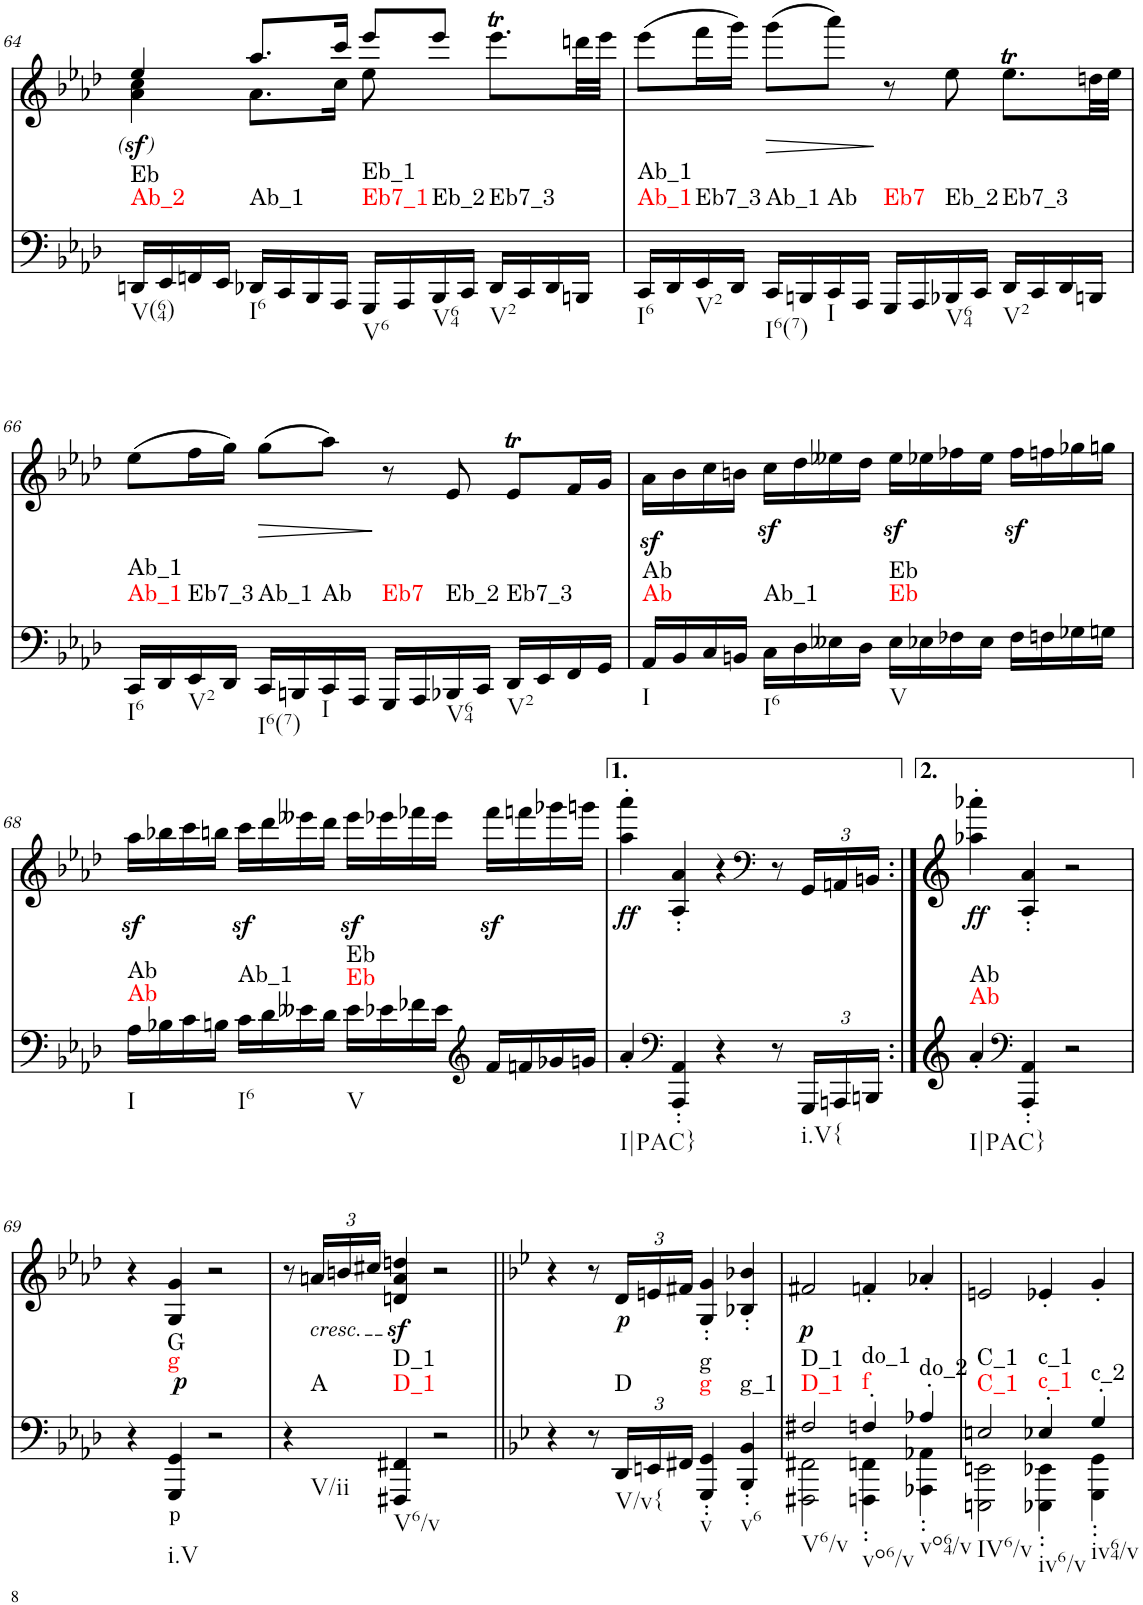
**kern	**text	**dynam	**harte	**kern	**text	**dynam
*part2	*part2	*part2	*part2	*part1	*part1	*part1
*staff2	*staff2	*staff2	*	*staff1	*staff1	*staff1
*I"piano	*	*	*	*I"piano	*	*
*I'Pno	*	*	*	*I'Pno	*	*
!!LO:PB:g=z
*clefF4	*	*	*	*clefG2	*	*
*k[b-e-a-d-]	*	*	*	*k[b-e-a-d-]	*	*
*M4/4	*	*	*	*M4/4	*	*
=64	=64	=64	=64	=64	=64	=64
*	*	*	*	*^	*	*
!	!	!	!	!	!	!	!LO:DY:b
!	!	!	!	!	!	!	!LO:DY:n=1:b
!	!	!	!LO:H:n=1:kt=Ab_2	!	!	!	!LO:DY:n=2:b
!	!	!	!LO:H:n=2:kt=Eb	!	!	!	!
16DDn/LL	.	.	N N	4ee-/	4a-\ 4cc\	.	other-dynamics sf other-dynamics
16EE-/	.	.	.	.	.	.	.
16FFn/	.	.	.	.	.	.	.
16EE-/JJ	.	.	.	.	.	.	.
!	!	!	!LO:H:kt=Ab_1	!	!	!	!
16DD-X/LL	.	.	N	8.aa-/L	8.a-\L	.	.
16CC/	.	.	.	.	.	.	.
16BBB-/	.	.	.	.	.	.	.
16AAA-/JJ	.	.	.	16ccc/Jk	16cc\Jk	.	.
!	!	!	!LO:H:n=1:kt=Eb7_1	!	!	!	!
!	!	!	!LO:H:n=2:kt=Eb_1	!	!	!	!
16GGG/LL	.	.	N N	8eee-/L	8ee-\	.	.
16AAA-/	.	.	.	.	.	.	.
!	!	!	!LO:H:kt=Eb_2	!	!	!	!
16BBB-/	.	.	N	8eee-/J	4.ryy	.	.
16CC/JJ	.	.	.	.	.	.	.
!	!	!	!LO:H:kt=Eb7_3	!	!	!	!
16DD-/LL	.	.	N	8.eee-T\L	.	.	.
16CC/	.	.	.	.	.	.	.
16DD-/	.	.	.	.	.	.	.
16BBBn/JJ	.	.	.	32dddn\LL	.	.	.
.	.	.	.	32eee-\JJJ	.	.	.
*	*	*	*	*v	*v	*	*
=65	=65	=65	=65	=65	=65	=65
!	!	!	!LO:H:n=1:kt=Ab_1	!	!	!
!	!	!	!LO:H:n=2:kt=Ab_1	!	!	!
16CC/LL	.	.	N N	(8eee-\L	.	.
16DD-/	.	.	.	.	.	.
!	!	!	!LO:H:kt=Eb7_3	!	!	!
16EE-/	.	.	N	16fff\L	.	.
16DD-/JJ	.	.	.	16ggg\JJ)	.	.
!	!	!	!LO:H:kt=Ab_1	!	!	!LO:HP:b
16CC/LL	.	.	N	(8ggg\L	.	>
16BBBn/	.	.	.	.	.	.
!	!	!	!LO:H:kt=Ab	!	!	!
16CC/	.	.	N	8aaa-\J)	.	.
16AAA-/JJ	.	.	.	.	.	.
!	!	!	!LO:H:kt=Eb7	!	!	!
16GGG/LL	.	.	N	8r	.	.
16AAA-/	.	.	.	.	.	.
!	!	!	!LO:H:kt=Eb_2	!	!	!
16BBB-X/	.	.	N	8ee-\	.	.
16CC/JJ	.	.	.	.	.	.
!	!	!	!LO:H:kt=Eb7_3	!	!	!
16DD-/LL	.	.	N	8.ee-T\L	.	.
16CC/	.	.	.	.	.	.
16DD-/	.	.	.	.	.	.
16BBBn/JJ	.	.	.	32ddn\LL	.	.
.	.	.	.	32ee-\JJJ	.	.
!!LO:LB:g=z
=66	=66	=66	=66	=66	=66	=66
!	!	!	!LO:H:n=1:kt=Ab_1	!	!	!
!	!	!	!LO:H:n=2:kt=Ab_1	!	!	!
16CC/LL	.	.	N N	(8ee-\L	.	.
16DD-/	.	.	.	.	.	.
!	!	!	!LO:H:kt=Eb7_3	!	!	!
16EE-/	.	.	N	16ff\L	.	.
16DD-/JJ	.	.	.	16gg\JJ)	.	.
!	!	!	!LO:H:kt=Ab_1	!	!	!
16CC/LL	.	.	N	(8gg\L	.	.
16BBBn/	.	.	.	.	.	.
!	!	!	!LO:H:kt=Ab	!	!	!
16CC/	.	.	N	8aa-\J)	.	.
16AAA-/JJ	.	.	.	.	.	.
!	!	!	!LO:H:kt=Eb7	!	!	!
16GGG/LL	.	.	N	8r	.	]
16AAA-/	.	.	.	.	.	.
!	!	!	!LO:H:kt=Eb_2	!	!	!
16BBB-X/	.	.	N	8e-/	.	.
16CC/JJ	.	.	.	.	.	.
!	!	!	!LO:H:kt=Eb7_3	!	!	!
16DD-/LL	.	.	N	8e-T/L	.	.
16EE-/	.	.	.	.	.	.
16FF/	.	.	.	16f/L	.	.
16GG/JJ	.	.	.	16g/JJ	.	.
=67	=67	=67	=67	=67	=67	=67
!	!	!	!LO:H:n=1:kt=Ab	!	!	!
!	!	!	!LO:H:n=2:kt=Ab	!	!	!
16AA-/LL	.	.	N N	16a-z<\LL	.	.
16BB-/	.	.	.	16b-\	.	.
16C/	.	.	.	16cc\	.	.
16BBn/JJ	.	.	.	16bn\JJ	.	.
!	!	!	!LO:H:kt=Ab_1	!	!	!
16C\LL	.	.	N	16ccz<\LL	.	.
16D-\	.	.	.	16dd-\	.	.
16E--X\	.	.	.	16ee--X\	.	.
16D-\JJ	.	.	.	16dd-\JJ	.	.
!	!	!	!LO:H:n=1:kt=Eb	!	!	!
!	!	!	!LO:H:n=2:kt=Eb	!	!	!
16E--\LL	.	.	N N	16ee--z<\LL	.	.
16E-X\	.	.	.	16ee-X\	.	.
16F-X\	.	.	.	16ff-X\	.	.
16E-\JJ	.	.	.	16ee-\JJ	.	.
16F-\LL	.	.	.	16ff-z<\LL	.	.
16Fn\	.	.	.	16ffn\	.	.
16G-X\	.	.	.	16gg-X\	.	.
16Gn\JJ	.	.	.	16ggn\JJ	.	.
!!LO:LB:g=z
=68	=68	=68	=68	=68	=68	=68
!	!	!	!LO:H:n=1:kt=Ab	!	!	!
!	!	!	!LO:H:n=2:kt=Ab	!	!	!
16A-\LL	.	.	N N	16aa-z<\LL	.	.
16B-X\	.	.	.	16bb-X\	.	.
16c\	.	.	.	16ccc\	.	.
16Bn\JJ	.	.	.	16bbn\JJ	.	.
!	!	!	!LO:H:kt=Ab_1	!	!	!
16c\LL	.	.	N	16cccz<\LL	.	.
16d-\	.	.	.	16ddd-\	.	.
16e--X\	.	.	.	16eee--X\	.	.
16d-\JJ	.	.	.	16ddd-\JJ	.	.
!	!	!	!LO:H:n=1:kt=Eb	!	!	!
!	!	!	!LO:H:n=2:kt=Eb	!	!	!
16e--\LL	.	.	N N	16eee--z<\LL	.	.
16e-X\	.	.	.	16eee-X\	.	.
16f-X\	.	.	.	16fff-X\	.	.
16e-\JJ	.	.	.	16eee-\JJ	.	.
*clefG2	*	*	*	*	*	*
16f-/LL	.	.	.	16fff-z<\LL	.	.
16fn/	.	.	.	16fffn\	.	.
16g-X/	.	.	.	16ggg-X\	.	.
16gn/JJ	.	.	.	16gggn\JJ	.	.
=68X1	=68X1	=68X1	=68X1	=68X1	=68X1	=68X1
!	!	!	!	!	!LO:LY:b	!
4a-'/	.	.	.	4aa-\' 4aaa-\'	.	.
*clefF4	*	*	*	*	*	*
4AAA-/' 4AA-/'	.	.	.	4A-/' 4a-/'	.	.
4r	.	.	.	4r	.	.
*	*	*	*	*clefF4	*	*
8r	.	.	.	8r	.	.
*Xbrackettup	*	*	*	*Xbrackettup	*	*
24GGG/LL	.	.	.	24GG/LL	.	.
24AAAn/	.	.	.	24AAn/	.	.
24BBBn/JJ	.	.	.	24BBn/JJ	.	.
=68X2:|!	=68X2:|!	=68X2:|!	=68X2:|!	=68X2:|!	=68X2:|!	=68X2:|!
!	!	!	!LO:H:n=1:kt=Ab	!	!LO:LY:b	!
!	!	!	!LO:H:n=2:kt=Ab	!	!	!
4a-'/	.	.	N N	4aa-X\' 4aaa-X\'	.	.
*clefF4	*	*	*	*	*	*
4AAA-/' 4AA-/'	.	.	.	4A-/' 4a-/'	.	.
2r	.	.	.	2r	.	.
!!LO:LB:g=z
=69	=69	=69	=69	=69	=69	=69
4r	.	.	.	4r	.	.
!	!LO:LY:b	!LO:DY:a	!LO:H:n=1:kt=g	!	!	!
!	!	!	!LO:H:n=2:kt=G	!	!	!
4GGG/ 4GG/	p	p	N N	4G/ 4g/	.	.
2r	.	.	.	2r	.	.
=70	=70	=70	=70	=70	=70	=70
!	!	!	!LO:H:kt=A	!	!	!
4r	.	.	N	8r	.	.
!	!	!	!	!LO:TX:b:i:t=cresc.	!	!
.	.	.	.	24an/LL	.	.
.	.	.	.	24bn/	.	.
.	.	.	.	24cc#X/JJ	.	.
!	!	!	!LO:H:n=1:kt=D_1	!	!	!
!	!	!	!LO:H:n=2:kt=D_1	!	!	!
4FFF#X/ 4FF#X/	.	.	N N	4dn/z< 4a/z< 4ddn/z<	.	.
2r	.	.	.	2r	.	.
=71||	=71||	=71||	=71||	=71||	=71||	=71||
*k[b-e-]	*	*	*	*k[b-e-]	*	*
4r	.	.	.	4r	.	.
8r	.	.	.	8r	.	.
!	!	!	!LO:H:kt=D	!	!LO:LY:b	!
24DD/LL	.	.	N	24d/LL	.	.
24EEn/	.	.	.	24en/	.	.
24FF#X/JJ	.	.	.	24f#X/JJ	.	.
!	!	!	!LO:H:n=1:kt=g	!	!	!
!	!	!	!LO:H:n=2:kt=g	!	!	!
4GGG/' 4GG/'	.	.	N N	4G/' 4g/'	.	.
!	!	!	!LO:H:kt=g_1	!	!	!
4BBB-/' 4BB-/'	.	.	N	4B-X/' 4b-X/'	.	.
=72	=72	=72	=72	=72	=72	=72
*^	*	*	*	*	*	*
!	!	!	!	!LO:H:n=1:kt=D_1	!	!	!LO:DY:b
!	!	!	!	!LO:H:n=2:kt=D_1	!	!	!
2F#X/	2FFF#X\ 2FF#X\	.	.	N N	2f#X/	.	p
!	!	!	!	!LO:H:n=1:kt=f	!	!	!
!	!	!	!	!LO:H:n=2:kt=do_1	!	!	!
4Fn'/	4FFFn\' 4FFn\'	.	.	N N	4fn'/	.	.
!	!	!	!	!LO:H:kt=do_2	!	!	!
4A-X'/	4AAA-X\' 4AA-X\'	.	.	N	4a-X'/	.	.
=73	=73	=73	=73	=73	=73	=73	=73
!	!	!	!	!LO:H:n=1:kt=C_1	!	!	!
!	!	!	!	!LO:H:n=2:kt=C_1	!	!	!
2En/	2EEEn\ 2EEn\	.	.	N N	2en/	.	.
!	!	!	!	!LO:H:n=1:kt=c_1	!	!	!
!	!	!	!	!LO:H:n=2:kt=c_1	!	!	!
4E-X'/	4EEE-X\' 4EE-X\'	.	.	N N	4e-X'/	.	.
!	!	!	!	!LO:H:kt=c_2	!	!	!
4G'/	4GGG\' 4GG\'	.	.	N	4g'/	.	.
*v	*v	*	*	*	*	*	*
=	=	=	=	=	=	=
*-	*-	*-	*-	*-	*-	*-
